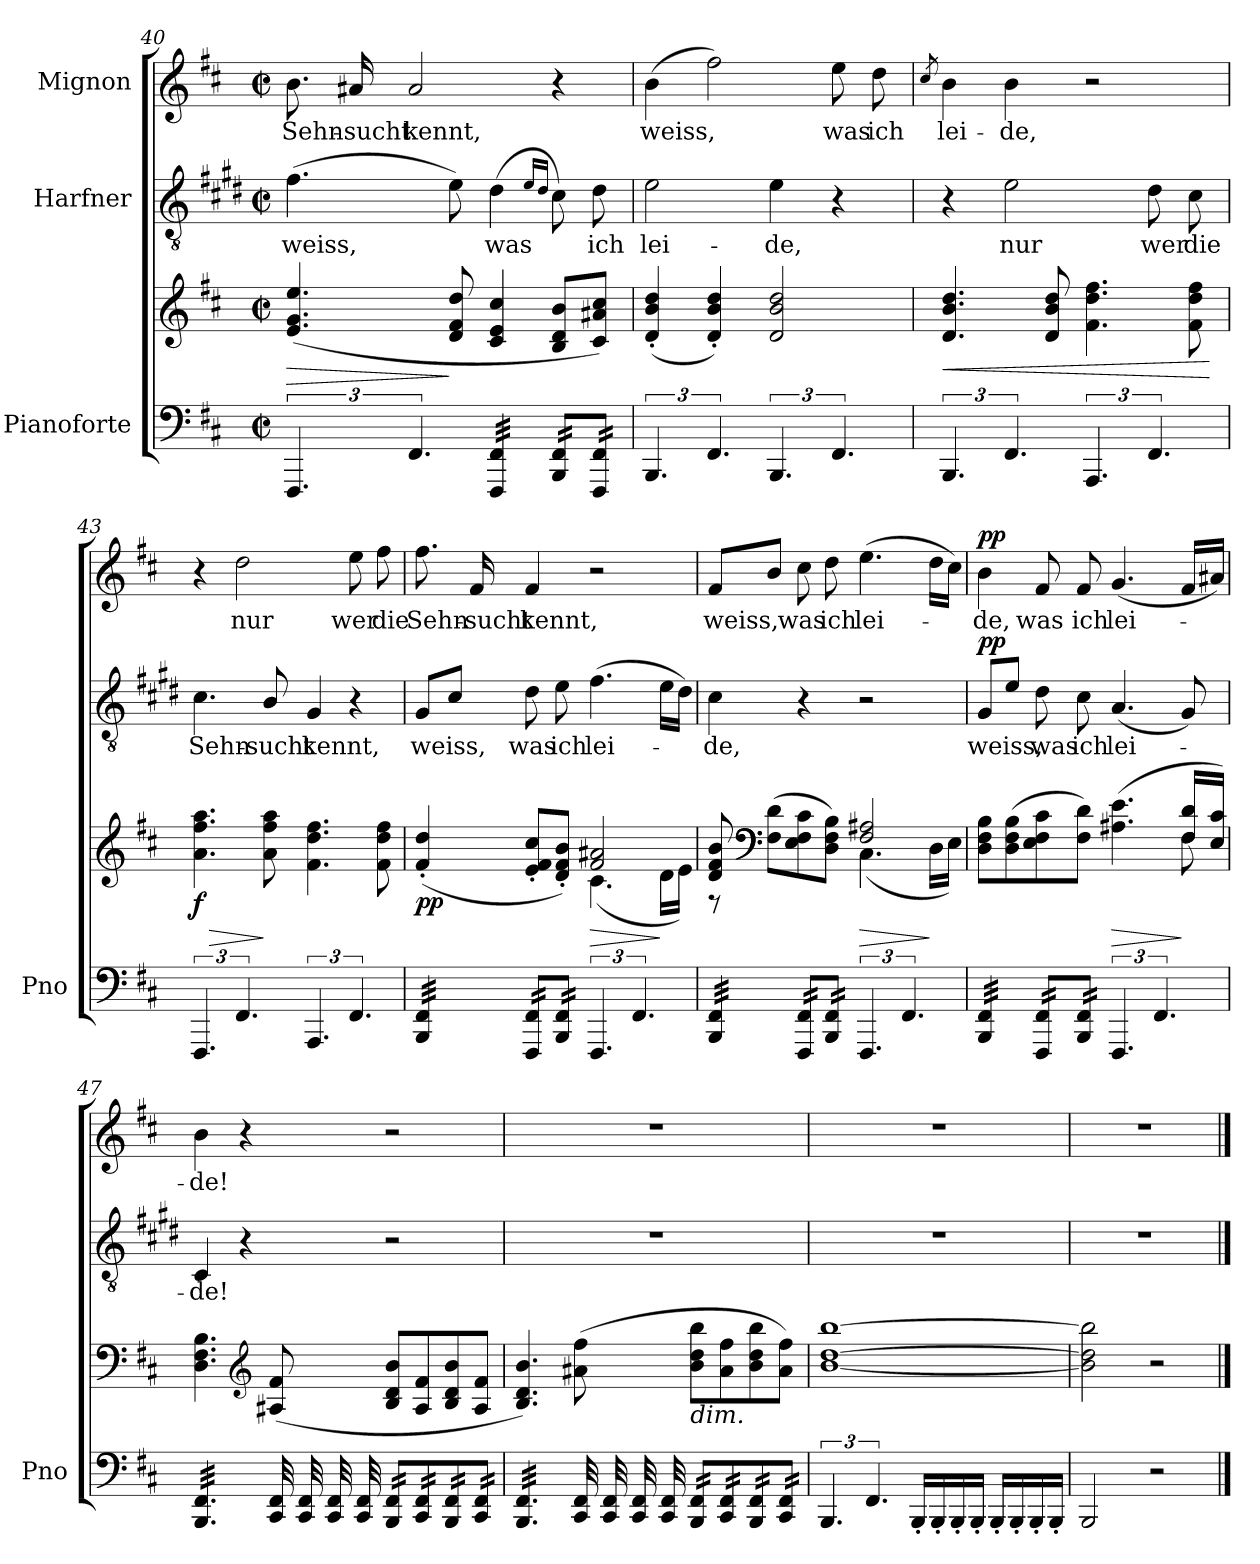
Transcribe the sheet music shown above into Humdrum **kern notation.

**kern	**kern	**dynam	**kern	**text	**dynam	**kern	**text	**dynam
*part3	*part3	*part3	*part2	*part2	*part2	*part1	*part1	*part1
*staff4	*staff3	*staff3/4	*staff2	*staff2	*staff2	*staff1	*staff1	*staff1
*I"Pianoforte	*	*	*I"Harfner	*	*	*I"Mignon	*	*
*I'Pno	*	*	*	*	*	*	*	*
*clefF4	*clefG2	*	*clefGv2	*	*	*clefG2	*	*
*	*	*	*ITrd1c2	*	*	*	*	*
*k[f#c#]	*k[f#c#]	*	*k[f#c#]	*	*	*k[f#c#]	*	*
*M2/2	*M2/2	*	*M2/2	*	*	*M2/2	*	*
*met(c|)	*met(c|)	*	*met(c|)	*	*	*met(c|)	*	*
=40	=40	=40	=40	=40	=40	=40	=40	=40
!	!	!LO:HP:b	!	!LO:LY:b	!	!	!LO:LY:b	!
6.FFF#/	(4.e/ 4.g/ 4.ee/	>	(4.e\	weiss,	.	8.b\	Sehn-	.
!	!	!	!	!	!	!	!LO:LY:b	!
.	.	.	.	.	.	16a#X/	-sucht	.
!	!	!	!	!	!	!	!LO:LY:b	!
6.FF#/	.	.	.	.	.	2a#/	kennt,	.
.	8d/ 8f#/ 8dd/	]	8d\)	.	.	.	.	.
!	!	!	!	!LO:LY:b	!	!	!	!
*tremolo	*	*	*	*	*	*	*	*
32FFF#/ 32FF#/LLL	4c#/ 4e/ 4cc#/	.	(4c#\	was	.	.	.	.
32FFF#/ 32FF#/	.	.	.	.	.	.	.	.
32FFF#/ 32FF#/	.	.	.	.	.	.	.	.
32FFF#/ 32FF#/	.	.	.	.	.	.	.	.
32FFF#/ 32FF#/	.	.	.	.	.	.	.	.
32FFF#/ 32FF#/	.	.	.	.	.	.	.	.
32FFF#/ 32FF#/	.	.	.	.	.	.	.	.
32FFF#/ 32FF#/JJJ	.	.	.	.	.	.	.	.
.	.	.	16qd/LL	.	.	.	.	.
.	.	.	16qc#/JJ	.	.	.	.	.
32BBB/ 32FF#/LLL	8B/ 8d/ 8b/L	.	8B\)	.	.	4r	.	.
32BBB/ 32FF#/	.	.	.	.	.	.	.	.
32BBB/ 32FF#/	.	.	.	.	.	.	.	.
32BBB/ 32FF#/	.	.	.	.	.	.	.	.
!	!	!	!	!LO:LY:b	!	!	!	!
32FFF#/ 32FF#/	8c#/ 8a#X/ 8cc#/J)	.	8c#\	ich	.	.	.	.
32FFF#/ 32FF#/	.	.	.	.	.	.	.	.
32FFF#/ 32FF#/	.	.	.	.	.	.	.	.
32FFF#/ 32FF#/JJJ	.	.	.	.	.	.	.	.
*Xtremolo	*	*	*	*	*	*	*	*
=41	=41	=41	=41	=41	=41	=41	=41	=41
!	!	!	!	!LO:LY:b	!	!	!LO:LY:b	!
6.BBB/	(<4d/' 4b/' 4dd/'	.	2d\	lei-	.	(4b\	weiss,	.
6.FF#/	4d/' 4b/' 4dd/')	.	.	.	.	2ff#\)	.	.
!	!	!	!	!LO:LY:b	!	!	!	!
6.BBB/	2d/ 2b/ 2dd/	.	4d\	-de,	.	.	.	.
!	!	!	!	!	!	!	!LO:LY:b	!
6.FF#/	.	.	4r	.	.	8ee\	was	.
!	!	!	!	!	!	!	!LO:LY:b	!
.	.	.	.	.	.	8dd\	ich	.
=42	=42	=42	=42	=42	=42	=42	=42	=42
.	.	.	.	.	.	8qcc#/	.	.
!	!	!LO:HP:b	!	!	!	!	!LO:LY:b	!
6.BBB/	4.d/ 4.b/ 4.dd/	<	4r	.	.	4b\	lei-	.
!	!	!	!	!LO:LY:b	!	!	!LO:LY:b	!
6.FF#/	.	.	2d\	nur	.	4b\	-de,	.
.	8d/ 8b/ 8dd/	.	.	.	.	.	.	.
6.AAA/	4.f#\ 4.dd\ 4.ff#\	.	.	.	.	2r	.	.
!	!	!	!	!LO:LY:b	!	!	!	!
6.FF#/	.	.	8c#\	wer	.	.	.	.
!	!	!	!	!LO:LY:b	!	!	!	!
.	8f#\ 8dd\ 8ff#\	.	8B\	die	.	.	.	.
.	.	[	.	.	.	.	.	.
!!LO:LB:g=z
=43	=43	=43	=43	=43	=43	=43	=43	=43
!	!	!LO:HP:b	!	!LO:LY:b	!	!	!	!
!	!	!LO:DY:n=1:b	!	!	!	!	!	!
6.FFF#/	4.a\ 4.ff#\ 4.aa\	> f	4.B\	Sehn-	.	4r	.	.
!	!	!	!	!	!	!	!LO:LY:b	!
6.FF#/	.	.	.	.	.	2dd\	nur	.
!	!	!	!	!LO:LY:b	!	!	!	!
.	8a\ 8ff#\ 8aa\	]	8A/	-sucht	.	.	.	.
!	!	!	!	!LO:LY:b	!	!	!	!
6.AAA/	4.f#\ 4.dd\ 4.ff#\	.	4F#/	kennt,	.	.	.	.
!	!	!	!	!	!	!	!LO:LY:b	!
6.FF#/	.	.	4r	.	.	8ee\	wer	.
!	!	!	!	!	!	!	!LO:LY:b	!
.	8f#\ 8dd\ 8ff#\	.	.	.	.	8ff#\	die	.
=44	=44	=44	=44	=44	=44	=44	=44	=44
*	*^	*	*	*	*	*	*	*
!	!	!	!LO:DY:b	!	!LO:LY:b	!	!	!LO:LY:b	!
*tremolo	*	*	*	*	*	*	*	*	*
32BBB/ 32FF#/LLL	(<4f#/'< 4dd/'<	2ryy	pp	8F#/L	weiss,	.	8.ff#\	Sehn-	.
32BBB/ 32FF#/	.	.	.	.	.	.	.	.	.
32BBB/ 32FF#/	.	.	.	.	.	.	.	.	.
32BBB/ 32FF#/	.	.	.	.	.	.	.	.	.
32BBB/ 32FF#/	.	.	.	8B/J	.	.	.	.	.
32BBB/ 32FF#/	.	.	.	.	.	.	.	.	.
!	!	!	!	!	!	!	!	!LO:LY:b	!
32BBB/ 32FF#/	.	.	.	.	.	.	16f#/	-sucht	.
32BBB/ 32FF#/JJJ	.	.	.	.	.	.	.	.	.
!	!	!	!	!	!LO:LY:b	!	!	!LO:LY:b	!
32FFF#/ 32FF#/LLL	8e/'< 8f#/'< 8cc#/'<L	.	.	8c#\	was	.	4f#/	kennt,	.
32FFF#/ 32FF#/	.	.	.	.	.	.	.	.	.
32FFF#/ 32FF#/	.	.	.	.	.	.	.	.	.
32FFF#/ 32FF#/	.	.	.	.	.	.	.	.	.
!	!	!	!	!	!LO:LY:b	!	!	!	!
32BBB/ 32FF#/	8d/'< 8f#/'< 8b/'<J)	.	.	8d\	ich	.	.	.	.
32BBB/ 32FF#/	.	.	.	.	.	.	.	.	.
32BBB/ 32FF#/	.	.	.	.	.	.	.	.	.
32BBB/ 32FF#/JJJ	.	.	.	.	.	.	.	.	.
*Xtremolo	*	*	*	*	*	*	*	*	*
!	!	!	!LO:HP:b	!	!LO:LY:b	!	!	!	!
6.FFF#/	2f#/ 2a#X/	(4.c#\	>	(4.e\	lei-	.	2r	.	.
6.FF#/	.	.	.	.	.	.	.	.	.
.	.	16d\LL	]	16d\LL	.	.	.	.	.
.	.	16e\JJ)	.	16c#\JJ)	.	.	.	.	.
=45	=45	=45	=45	=45	=45	=45	=45	=45	=45
!	!	!	!	!	!LO:LY:b	!	!	!LO:LY:b	!
*tremolo	*	*	*	*	*	*	*	*	*
32BBB/ 32FF#/LLL	8d/ 8f#/ 8b/	8r	.	4B\	-de,	.	8f#/L	weiss,	.
32BBB/ 32FF#/	.	.	.	.	.	.	.	.	.
32BBB/ 32FF#/	.	.	.	.	.	.	.	.	.
32BBB/ 32FF#/	.	.	.	.	.	.	.	.	.
*	*clefF4	*	*	*	*	*	*	*	*
32BBB/ 32FF#/	4.ryy	(>8F#\ 8d\L	.	.	.	.	8b/J	.	.
32BBB/ 32FF#/	.	.	.	.	.	.	.	.	.
32BBB/ 32FF#/	.	.	.	.	.	.	.	.	.
32BBB/ 32FF#/JJJ	.	.	.	.	.	.	.	.	.
!	!	!	!	!	!	!	!	!LO:LY:b	!
32FFF#/ 32FF#/LLL	.	8E\ 8F#\ 8c#\	.	4r	.	.	8cc#\	was	.
32FFF#/ 32FF#/	.	.	.	.	.	.	.	.	.
32FFF#/ 32FF#/	.	.	.	.	.	.	.	.	.
32FFF#/ 32FF#/	.	.	.	.	.	.	.	.	.
!	!	!	!	!	!	!	!	!LO:LY:b	!
32BBB/ 32FF#/	.	8D\ 8F#\ 8B\J)	.	.	.	.	8dd\	ich	.
32BBB/ 32FF#/	.	.	.	.	.	.	.	.	.
32BBB/ 32FF#/	.	.	.	.	.	.	.	.	.
32BBB/ 32FF#/JJJ	.	.	.	.	.	.	.	.	.
*Xtremolo	*	*	*	*	*	*	*	*	*
!	!	!	!LO:HP:b	!	!	!	!	!LO:LY:b	!
6.FFF#/	2F#/ 2A#X/	(4.C#\	>	2r	.	.	(4.ee\	lei-	.
6.FF#/	.	.	.	.	.	.	.	.	.
.	.	16D\LL	]	.	.	.	16dd\LL	.	.
.	.	16E\JJ)	.	.	.	.	16cc#\JJ)	.	.
=46	=46	=46	=46	=46	=46	=46	=46	=46	=46
!	!	!	!	!	!LO:LY:b	!LO:DY:a	!	!LO:LY:b	!LO:DY:a
*tremolo	*	*	*	*	*	*	*	*	*
32BBB/ 32FF#/LLL	8D\ 8F#\ 8B\L	2ryy	.	8F#/L	weiss,	pp	4b\	-de,	pp
32BBB/ 32FF#/	.	.	.	.	.	.	.	.	.
32BBB/ 32FF#/	.	.	.	.	.	.	.	.	.
32BBB/ 32FF#/	.	.	.	.	.	.	.	.	.
32BBB/ 32FF#/	(>8D\ 8F#\ 8B\	.	.	8d/J	.	.	.	.	.
32BBB/ 32FF#/	.	.	.	.	.	.	.	.	.
32BBB/ 32FF#/	.	.	.	.	.	.	.	.	.
32BBB/ 32FF#/JJJ	.	.	.	.	.	.	.	.	.
!	!	!	!	!	!LO:LY:b	!	!	!LO:LY:b	!
32FFF#/ 32FF#/LLL	8E\ 8F#\ 8c#\	.	.	8c#\	was	.	8f#/	was	.
32FFF#/ 32FF#/	.	.	.	.	.	.	.	.	.
32FFF#/ 32FF#/	.	.	.	.	.	.	.	.	.
32FFF#/ 32FF#/	.	.	.	.	.	.	.	.	.
!	!	!	!	!	!LO:LY:b	!	!	!LO:LY:b	!
32BBB/ 32FF#/	8F#\ 8d\J)	.	.	8B\	ich	.	8f#/	ich	.
32BBB/ 32FF#/	.	.	.	.	.	.	.	.	.
32BBB/ 32FF#/	.	.	.	.	.	.	.	.	.
32BBB/ 32FF#/JJJ	.	.	.	.	.	.	.	.	.
*Xtremolo	*	*	*	*	*	*	*	*	*
!	!	!	!LO:HP:b	!	!LO:LY:b	!	!	!LO:LY:b	!
6.FFF#/	(4.A#X\ 4.e\	4ryy	>	(4.G/	lei-	.	(4.g/	lei-	.
6.FF#/	.	8ryy	.	.	.	.	.	.	.
.	16F#/ 16d/LL	8F#\	]	8F#/)	.	.	16f#/LL	.	.
.	16E/ 16c#/JJ)	.	.	.	.	.	16a#X/JJ)	.	.
*	*v	*v	*	*	*	*	*	*	*
!!LO:LB:g=z
=47	=47	=47	=47	=47	=47	=47	=47	=47
!	!	!	!	!LO:LY:b	!	!	!LO:LY:b	!
*tremolo	*	*	*	*	*	*	*	*
32BBB/ 32FF#/LLL	4.D\ 4.F#\ 4.B\	.	4BB/	-de!	.	4b\	-de!	.
32BBB/ 32FF#/	.	.	.	.	.	.	.	.
32BBB/ 32FF#/	.	.	.	.	.	.	.	.
32BBB/ 32FF#/	.	.	.	.	.	.	.	.
32BBB/ 32FF#/	.	.	.	.	.	.	.	.
32BBB/ 32FF#/	.	.	.	.	.	.	.	.
32BBB/ 32FF#/	.	.	.	.	.	.	.	.
32BBB/ 32FF#/	.	.	.	.	.	.	.	.
32BBB/ 32FF#/	.	.	4r	.	.	4r	.	.
32BBB/ 32FF#/	.	.	.	.	.	.	.	.
32BBB/ 32FF#/	.	.	.	.	.	.	.	.
32BBB/ 32FF#/JJJ	.	.	.	.	.	.	.	.
*	*clefG2	*	*	*	*	*	*	*
32CC#/ 32FF#/	(8A#X/ 8f#/	.	.	.	.	.	.	.
32CC#/ 32FF#/	.	.	.	.	.	.	.	.
32CC#/ 32FF#/	.	.	.	.	.	.	.	.
32CC#/ 32FF#/	.	.	.	.	.	.	.	.
32BBB/ 32FF#/LLL	8B/ 8d/ 8b/L	.	2r	.	.	2r	.	.
32BBB/ 32FF#/	.	.	.	.	.	.	.	.
32BBB/ 32FF#/	.	.	.	.	.	.	.	.
32BBB/ 32FF#/	.	.	.	.	.	.	.	.
32CC#/ 32FF#/	8A#/ 8f#/	.	.	.	.	.	.	.
32CC#/ 32FF#/	.	.	.	.	.	.	.	.
32CC#/ 32FF#/	.	.	.	.	.	.	.	.
32CC#/ 32FF#/	.	.	.	.	.	.	.	.
32BBB/ 32FF#/	8B/ 8d/ 8b/	.	.	.	.	.	.	.
32BBB/ 32FF#/	.	.	.	.	.	.	.	.
32BBB/ 32FF#/	.	.	.	.	.	.	.	.
32BBB/ 32FF#/	.	.	.	.	.	.	.	.
32CC#/ 32FF#/	8A#/ 8f#/J	.	.	.	.	.	.	.
32CC#/ 32FF#/	.	.	.	.	.	.	.	.
32CC#/ 32FF#/	.	.	.	.	.	.	.	.
32CC#/ 32FF#/JJJ	.	.	.	.	.	.	.	.
=48	=48	=48	=48	=48	=48	=48	=48	=48
32BBB/ 32FF#/LLL	4.B/ 4.d/ 4.b/)	.	1r	.	.	1r	.	.
32BBB/ 32FF#/	.	.	.	.	.	.	.	.
32BBB/ 32FF#/	.	.	.	.	.	.	.	.
32BBB/ 32FF#/	.	.	.	.	.	.	.	.
32BBB/ 32FF#/	.	.	.	.	.	.	.	.
32BBB/ 32FF#/	.	.	.	.	.	.	.	.
32BBB/ 32FF#/	.	.	.	.	.	.	.	.
32BBB/ 32FF#/	.	.	.	.	.	.	.	.
32BBB/ 32FF#/	.	.	.	.	.	.	.	.
32BBB/ 32FF#/	.	.	.	.	.	.	.	.
32BBB/ 32FF#/	.	.	.	.	.	.	.	.
32BBB/ 32FF#/JJJ	.	.	.	.	.	.	.	.
32CC#/ 32FF#/	(8a#X\ 8ff#\	.	.	.	.	.	.	.
32CC#/ 32FF#/	.	.	.	.	.	.	.	.
32CC#/ 32FF#/	.	.	.	.	.	.	.	.
32CC#/ 32FF#/	.	.	.	.	.	.	.	.
!	!LO:TX:b:i:t=dim.	!	!	!	!	!	!	!
32BBB/ 32FF#/LLL	8b\ 8dd\ 8bb\L	.	.	.	.	.	.	.
32BBB/ 32FF#/	.	.	.	.	.	.	.	.
32BBB/ 32FF#/	.	.	.	.	.	.	.	.
32BBB/ 32FF#/	.	.	.	.	.	.	.	.
32CC#/ 32FF#/	8a#\ 8ff#\	.	.	.	.	.	.	.
32CC#/ 32FF#/	.	.	.	.	.	.	.	.
32CC#/ 32FF#/	.	.	.	.	.	.	.	.
32CC#/ 32FF#/	.	.	.	.	.	.	.	.
32BBB/ 32FF#/	8b\ 8dd\ 8bb\	.	.	.	.	.	.	.
32BBB/ 32FF#/	.	.	.	.	.	.	.	.
32BBB/ 32FF#/	.	.	.	.	.	.	.	.
32BBB/ 32FF#/	.	.	.	.	.	.	.	.
32CC#/ 32FF#/	8a#\ 8ff#\J)	.	.	.	.	.	.	.
32CC#/ 32FF#/	.	.	.	.	.	.	.	.
32CC#/ 32FF#/	.	.	.	.	.	.	.	.
32CC#/ 32FF#/JJJ	.	.	.	.	.	.	.	.
*Xtremolo	*	*	*	*	*	*	*	*
=49	=49	=49	=49	=49	=49	=49	=49	=49
6.BBB/	[1b [1dd [1bb	.	1r	.	.	1r	.	.
6.FF#/	.	.	.	.	.	.	.	.
16BBB'</LL	.	.	.	.	.	.	.	.
16BBB'</	.	.	.	.	.	.	.	.
16BBB'</	.	.	.	.	.	.	.	.
16BBB'</JJ	.	.	.	.	.	.	.	.
16BBB'</LL	.	.	.	.	.	.	.	.
16BBB'</	.	.	.	.	.	.	.	.
16BBB'</	.	.	.	.	.	.	.	.
16BBB'</JJ	.	.	.	.	.	.	.	.
=50	=50	=50	=50	=50	=50	=50	=50	=50
2BBB/	2b\] 2dd\] 2bb\]	.	1r	.	.	1r	.	.
2r	2r	.	.	.	.	.	.	.
==	==	==	==	==	==	==	==	==
*-	*-	*-	*-	*-	*-	*-	*-	*-
